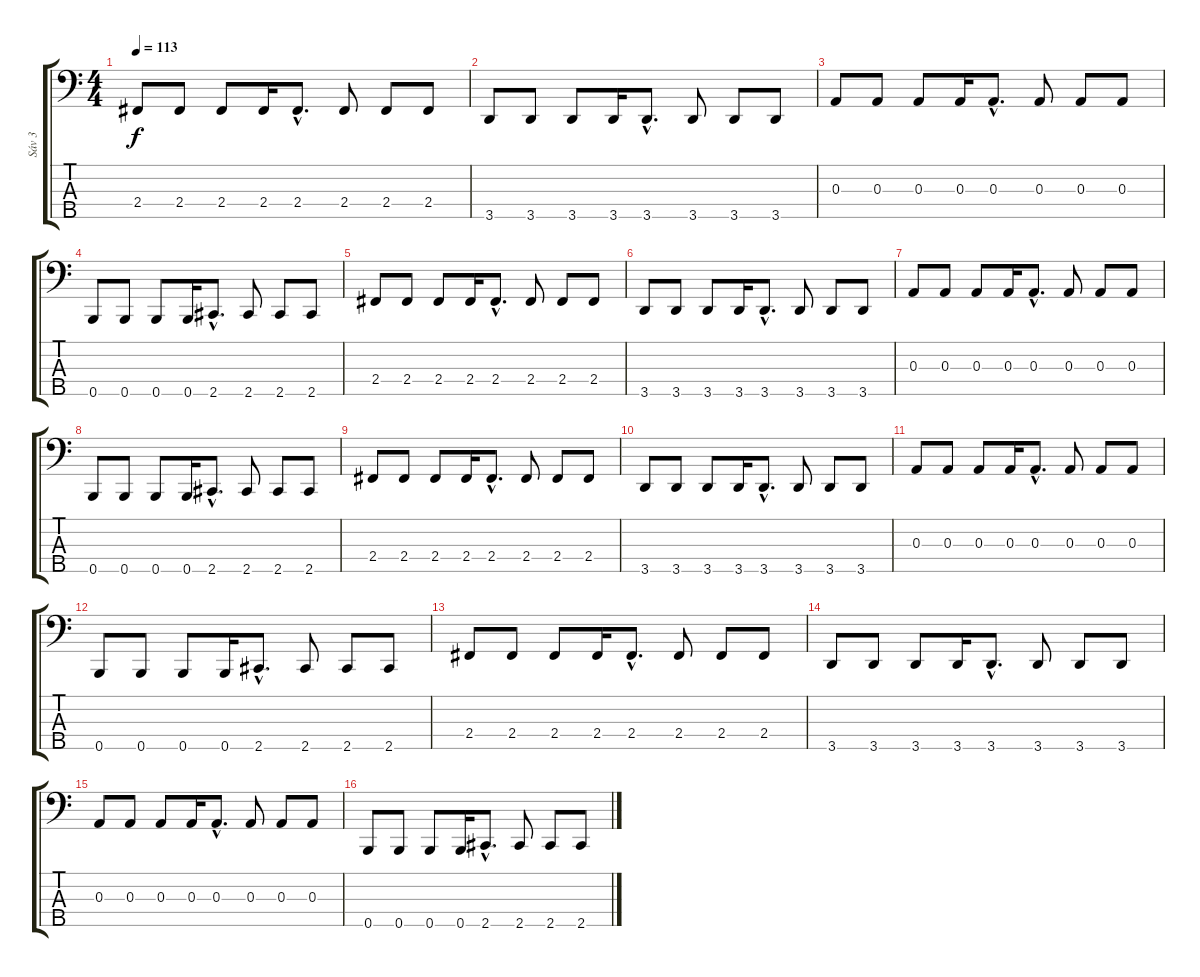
\track ("Sáv 3" "Sáv 3") {instrument electricbassfinger}
\staff {score tabs}
\tuning (G2 D2 A1 E1 B0) {hide}
\ts (4 4)
\tempo 113
\clef f4
\ks c
2.4.8{dy f} 2.4.8 2.4.8 2.4.16 2.4{hac}.8{d} 2.4.8 2.4.8 2.4.8 |
3.5.8 3.5.8 3.5.8 3.5.16 3.5{hac}.8{d} 3.5.8 3.5.8 3.5.8 |
0.3.8 0.3.8 0.3.8 0.3.16 0.3{hac}.8{d} 0.3.8 0.3.8 0.3.8 |
0.5.8 0.5.8 0.5.8 0.5.16 2.5{hac}.8{d} 2.5.8 2.5.8 2.5.8 |
2.4.8 2.4.8 2.4.8 2.4.16 2.4{hac}.8{d} 2.4.8 2.4.8 2.4.8 |
3.5.8 3.5.8 3.5.8 3.5.16 3.5{hac}.8{d} 3.5.8 3.5.8 3.5.8 |
0.3.8 0.3.8 0.3.8 0.3.16 0.3{hac}.8{d} 0.3.8 0.3.8 0.3.8 |
0.5.8 0.5.8 0.5.8 0.5.16 2.5{hac}.8{d} 2.5.8 2.5.8 2.5.8 |
2.4.8 2.4.8 2.4.8 2.4.16 2.4{hac}.8{d} 2.4.8 2.4.8 2.4.8 |
3.5.8 3.5.8 3.5.8 3.5.16 3.5{hac}.8{d} 3.5.8 3.5.8 3.5.8 |
0.3.8 0.3.8 0.3.8 0.3.16 0.3{hac}.8{d} 0.3.8 0.3.8 0.3.8 |
0.5.8 0.5.8 0.5.8 0.5.16 2.5{hac}.8{d} 2.5.8 2.5.8 2.5.8 |
2.4.8 2.4.8 2.4.8 2.4.16 2.4{hac}.8{d} 2.4.8 2.4.8 2.4.8 |
3.5.8 3.5.8 3.5.8 3.5.16 3.5{hac}.8{d} 3.5.8 3.5.8 3.5.8 |
0.3.8 0.3.8 0.3.8 0.3.16 0.3{hac}.8{d} 0.3.8 0.3.8 0.3.8 |
0.5.8 0.5.8 0.5.8 0.5.16 2.5{hac}.8{d} 2.5.8 2.5.8 2.5.8
